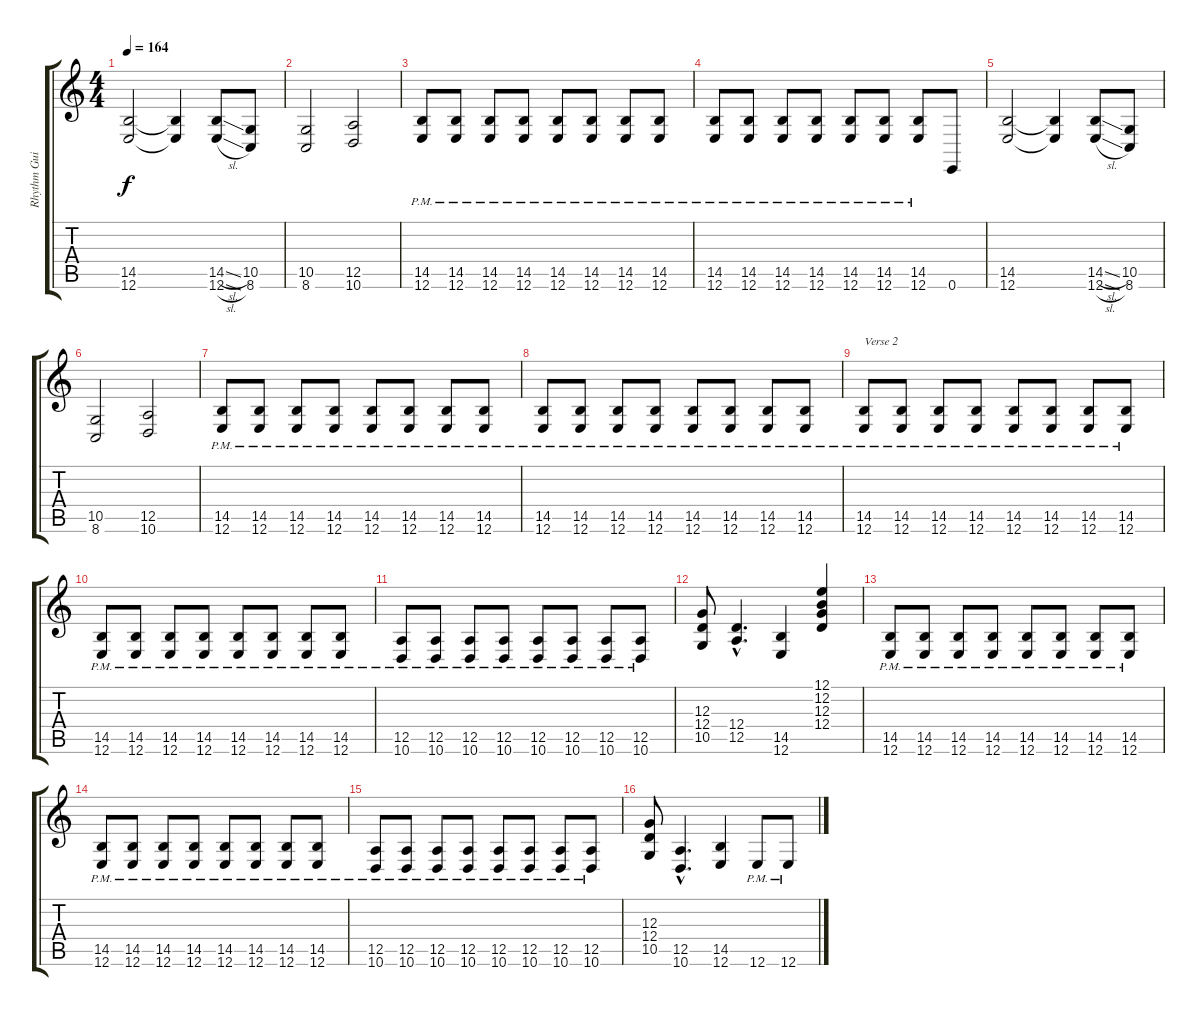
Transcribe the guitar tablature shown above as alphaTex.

\track ("Rhythm Guitar 2" "Rhythm Gui") {instrument lead1square}
\staff {score tabs}
\tuning (E4 B3 G3 D3 A2 E2) {hide}
\ts (4 4)
\tempo 164
\clef g2
\ks c
(14.5 12.6).2{dy f} (14.5{t} 12.6{t}).4 (14.5{sl} 12.6{sl}).8 (10.5 8.6).8 |
(10.5 8.6).2 (12.5 10.6).2 |
(14.5{pm} 12.6).8 (14.5{pm} 12.6).8 (14.5{pm} 12.6).8 (14.5{pm} 12.6).8 (14.5{pm} 12.6).8 (14.5{pm} 12.6).8 (14.5{pm} 12.6).8 (14.5{pm} 12.6).8 |
(14.5{pm} 12.6).8 (14.5{pm} 12.6).8 (14.5{pm} 12.6).8 (14.5{pm} 12.6).8 (14.5{pm} 12.6).8 (14.5{pm} 12.6).8 (14.5{pm} 12.6).8 0.6.8 |
(14.5 12.6).2 (14.5{t} 12.6{t}).4 (14.5{sl} 12.6{sl}).8 (10.5 8.6).8 |
(10.5 8.6).2 (12.5 10.6).2 |
(14.5{pm} 12.6).8 (14.5{pm} 12.6).8 (14.5{pm} 12.6).8 (14.5{pm} 12.6).8 (14.5{pm} 12.6).8 (14.5{pm} 12.6).8 (14.5{pm} 12.6).8 (14.5{pm} 12.6).8 |
(14.5{pm} 12.6).8 (14.5{pm} 12.6).8 (14.5{pm} 12.6).8 (14.5{pm} 12.6).8 (14.5{pm} 12.6).8 (14.5{pm} 12.6).8 (14.5{pm} 12.6).8 (14.5{pm} 12.6).8 |
(14.5{pm} 12.6).8{txt "Verse 2"} (14.5{pm} 12.6).8 (14.5{pm} 12.6).8 (14.5{pm} 12.6).8 (14.5{pm} 12.6).8 (14.5{pm} 12.6).8 (14.5{pm} 12.6).8 (14.5{pm} 12.6).8 |
(14.5{pm} 12.6).8 (14.5{pm} 12.6).8 (14.5{pm} 12.6).8 (14.5{pm} 12.6).8 (14.5{pm} 12.6).8 (14.5{pm} 12.6).8 (14.5{pm} 12.6).8 (14.5{pm} 12.6).8 |
(12.5{pm} 10.6).8 (12.5{pm} 10.6).8 (12.5{pm} 10.6).8 (12.5{pm} 10.6).8 (12.5{pm} 10.6).8 (12.5{pm} 10.6).8 (12.5{pm} 10.6).8 (12.5{pm} 10.6).8 |
(12.3 12.4 10.5).8 (12.4{hac} 12.5{hac}).4{d} (14.5 12.6).4 (12.1 12.2 12.3 12.4).4 |
(14.5{pm} 12.6).8 (14.5{pm} 12.6).8 (14.5{pm} 12.6).8 (14.5{pm} 12.6).8 (14.5{pm} 12.6).8 (14.5{pm} 12.6).8 (14.5{pm} 12.6).8 (14.5{pm} 12.6).8 |
(14.5{pm} 12.6).8 (14.5{pm} 12.6).8 (14.5{pm} 12.6).8 (14.5{pm} 12.6).8 (14.5{pm} 12.6).8 (14.5{pm} 12.6).8 (14.5{pm} 12.6).8 (14.5{pm} 12.6).8 |
(12.5{pm} 10.6).8 (12.5{pm} 10.6).8 (12.5{pm} 10.6).8 (12.5{pm} 10.6).8 (12.5{pm} 10.6).8 (12.5{pm} 10.6).8 (12.5{pm} 10.6).8 (12.5{pm} 10.6).8 |
(12.3 12.4 10.5).8 (12.5{hac} 10.6{hac}).4{d} (14.5 12.6).4 12.6{pm}.8 12.6{pm}.8
